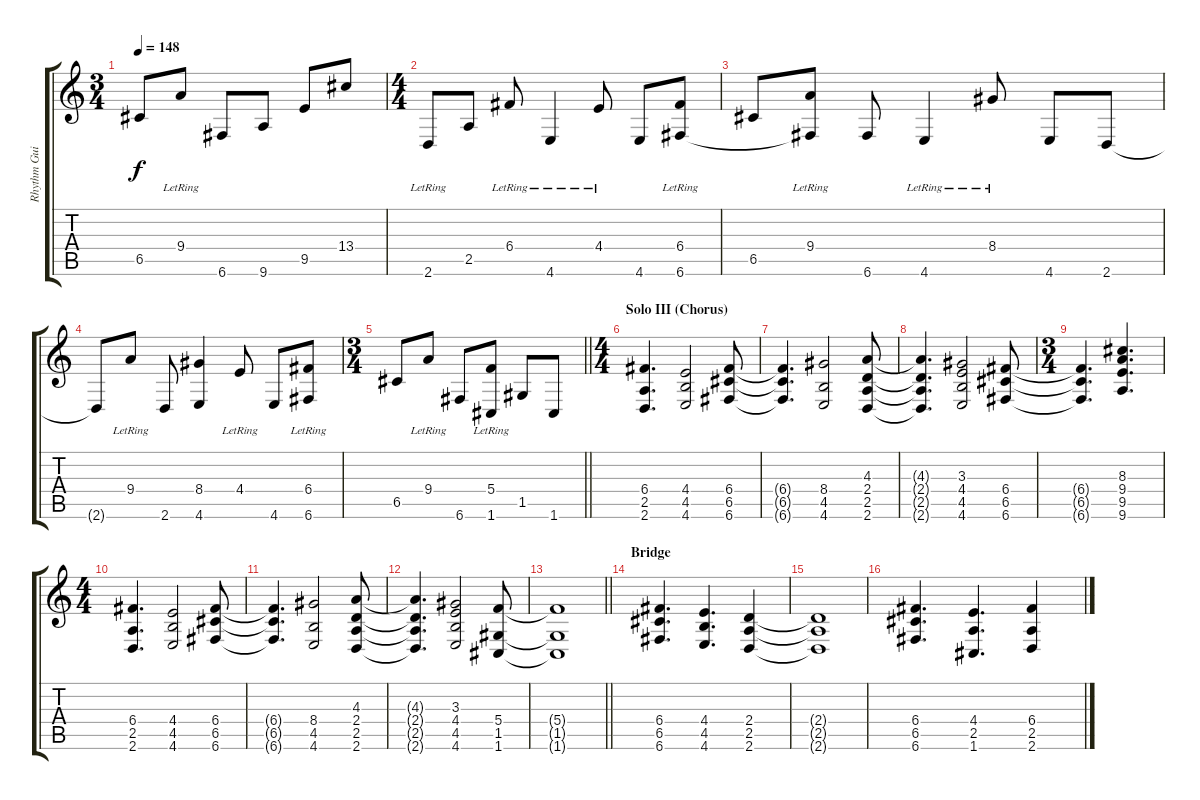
\track ("Rhythm Guitar I" "Rhythm Gui") {instrument distortionguitar}
\staff {score tabs}
\tuning (D4 A3 F3 C3 G2 C2) {hide}
\ts (3 4)
\tempo 148
\clef g2
\ks c
6.5.8{dy f} 9.4{lr}.8 6.6.8 9.6.8 9.5.8 13.4.8 |
\ts (4 4)
2.6{lr}.8 2.5.8 6.4{lr}.8 4.6{lr}.4 4.4{lr}.8 4.6.8 (6.4{lr} 6.6{lr}).8 |
6.5.8 (9.4{lr} 6.6{t}).8 6.6.8 4.6{lr}.4 8.4{lr}.8 4.6.8 2.6.8 |
2.6{t}.8 9.4{lr}.8 2.6.8 (8.4 4.6).4 4.4{lr}.8 4.6.8 (6.4{lr} 6.6).8 |
\ts (3 4)
\barLineRight lightlight
6.5.8 9.4{lr}.8 6.6.8 (5.4{lr} 1.6).8 1.5.8 1.6.8 |
\ts (4 4)
\section ("" "Solo III (Chorus)")
(6.4 2.5 2.6).4{d balance 0} (4.4 4.5 4.6).2 (6.4 6.5 6.6).8 |
(6.4{t} 6.5{t} 6.6{t}).4{d} (8.4 4.5 4.6).2 (4.3 2.4 2.5 2.6).8 |
(4.3{t} 2.4{t} 2.5{t} 2.6{t}).4{d} (3.3 4.4 4.5 4.6).2 (6.4 6.5 6.6).8 |
\ts (3 4)
(6.4{t} 6.5{t} 6.6{t}).4{d} (8.3 9.4 9.5 9.6).4{d} |
\ts (4 4)
(6.4 2.5 2.6).4{d} (4.4 4.5 4.6).2 (6.4 6.5 6.6).8 |
(6.4{t} 6.5{t} 6.6{t}).4{d} (8.4 4.5 4.6).2 (4.3 2.4 2.5 2.6).8 |
(4.3{t} 2.4{t} 2.5{t} 2.6{t}).4{d} (3.3 4.4 4.5 4.6).2 (5.4 1.5 1.6).8 |
\barLineRight lightlight
(5.4{t} 1.5{t} 1.6{t}).1 |
\section ("" "Bridge")
(6.4 6.5 6.6).4{d balance 16} (4.4 4.5 4.6).4{d} (2.4 2.5 2.6).4 |
(2.4{t} 2.5{t} 2.6{t}).1 |
(6.4 6.5 6.6).4{d} (4.4 2.5 1.6).4{d} (6.4 2.5 2.6).4
